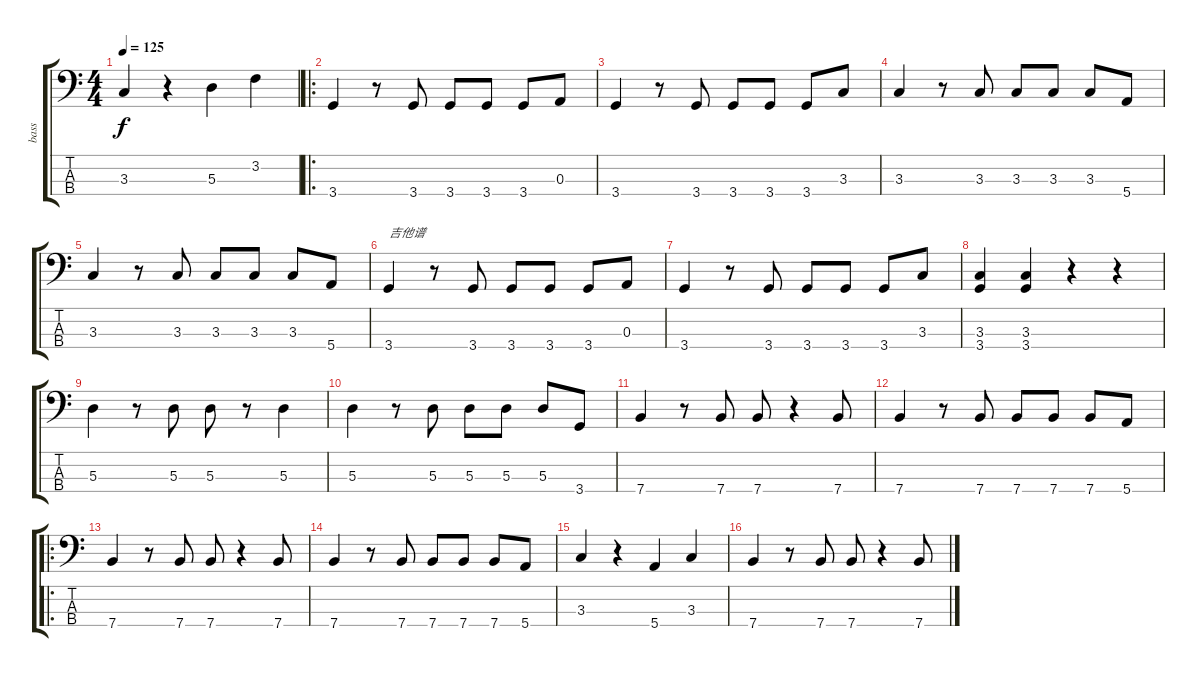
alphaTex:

\track ("bass" "bass") {instrument electricbassfinger}
\staff {score tabs}
\tuning (G2 D2 A1 E1) {hide}
\ts (4 4)
\tempo 125
\clef f4
\ks c
3.3.4{dy f} r.4 5.3.4 3.2.4 |
\ro
3.4.4 r.8 3.4.8 3.4.8 3.4.8 3.4.8 0.3.8 |
3.4.4 r.8 3.4.8 3.4.8 3.4.8 3.4.8 3.3.8 |
3.3.4 r.8 3.3.8 3.3.8 3.3.8 3.3.8 5.4.8 |
3.3.4 r.8 3.3.8 3.3.8 3.3.8 3.3.8 5.4.8 |
3.4.4{txt "吉他谱"} r.8 3.4.8 3.4.8 3.4.8 3.4.8 0.3.8 |
3.4.4 r.8 3.4.8 3.4.8 3.4.8 3.4.8 3.3.8 |
(3.3 3.4).4 (3.3 3.4).4 r.4 r.4 |
5.3.4 r.8 5.3.8 5.3.8 r.8 5.3.4 |
5.3.4 r.8 5.3.8 5.3.8 5.3.8 5.3.8 3.4.8 |
7.4.4 r.8 7.4.8 7.4.8 r.4 7.4.8 |
7.4.4 r.8 7.4.8 7.4.8 7.4.8 7.4.8 5.4.8 |
\ro
7.4.4 r.8 7.4.8 7.4.8 r.4 7.4.8 |
7.4.4 r.8 7.4.8 7.4.8 7.4.8 7.4.8 5.4.8 |
3.3.4 r.4 5.4.4 3.3.4 |
7.4.4 r.8 7.4.8 7.4.8 r.4 7.4.8
